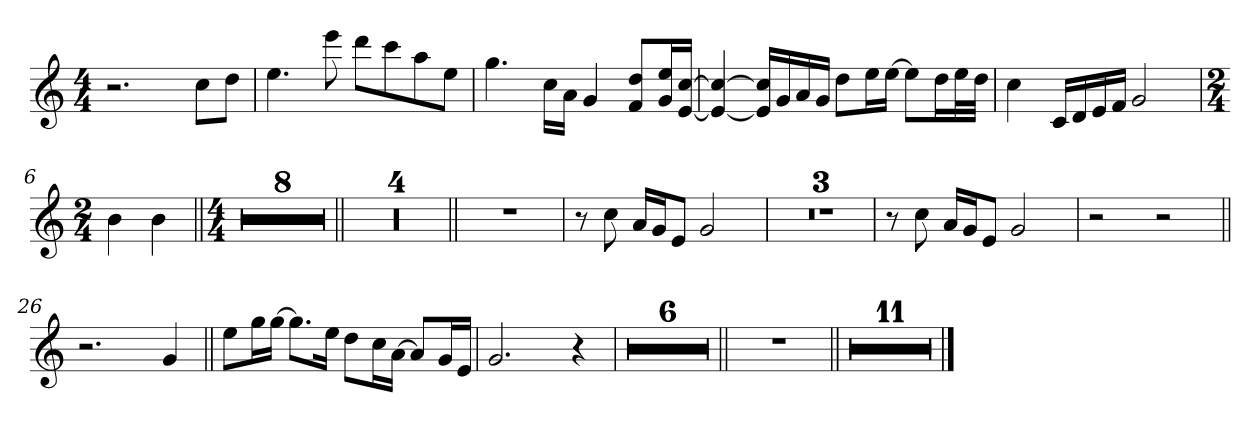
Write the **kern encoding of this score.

**kern
*part1
*staff1
!!LO:PB:g=z
*clefG2
*k[]
*C:
*M4/4
*MM60
=1
2.r
8cci\L
8ddi\J
=2
4.eei\
8eeei\
8dddi\L
8ccci\
8aai\
8eei\J
=3
4.ggi\
16cci\LL
16ai\JJ
4gi/
8fi/ 8ddiL
16gi/ 16eeiL
[<16ei/ [>16cciJJ
!!LO:LB:g=z
=4
4ei/_< 4cci_>
16ei/] 16cci]LL
16gi/
16ai/
16gi/JJ
8ddi\L
16eei\L
[>16eei\JJ
8eei\L]
16ddi\L
32eei\L
32ddi\JJJ
=5
4cci\
16ci/LL
16di/
16ei/
16fi/JJ
2gi/
=6
*M2/4
4bi
4bi
=7||
*M4/4
1r
=8
1r
!!LO:LB:g=z
=9
1r
=10
1r
=11
1r
=12
1r
=13
1r
=14
1r
=15||
1r
=16
1r
!!LO:LB:g=z
=17
1r
=18
1r
=19||
1r
=20
8r
8cci\
16ai/LL
16gi/J
8ei/J
2gi/
=21
1r
=22
1r
=23
1r
!!LO:LB:g=z
=24
8r
8cci\
16ai/LL
16gi/J
8ei/J
2gi/
=25
2r
2r
=26||
2.r
4gi/
=27||
8eei\L
16ggi\L
[>16ggi\JJ
8.ggi\L]
16eei\Jk
8ddi\L
16cci\L
[>16ai\JJ
8ai/L]
16gi/L
16ei/JJ
=28
2.gi/
4r
!!LO:LB:g=z
=29
1r
=30
1r
=31
1r
=32
1r
=33
1r
=34
1r
=35||
1r
=36||
1r
!!LO:LB:g=z
=37
1r
=38
1r
=39
1r
=40
1r
=41
1r
!!LO:LB:g=z
=42
1r
=43
1r
=44
1r
=45
1r
=46
1r
==
*-
